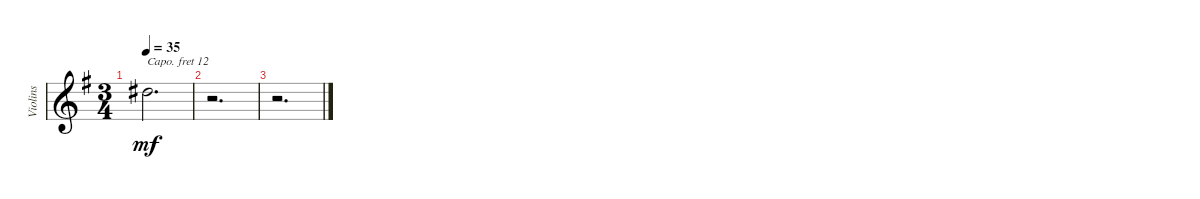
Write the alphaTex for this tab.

\track ("Violins" "Violins") {instrument stringensemble1}
\staff {score}
\capo 12
\tuning (E4 A3 D3 G2) {hide}
\ts (3 4)
\tempo 35
\clef g2
\ks eminor
6.2.2{d dy mf} |
r.2{d} |
r.2{d}
